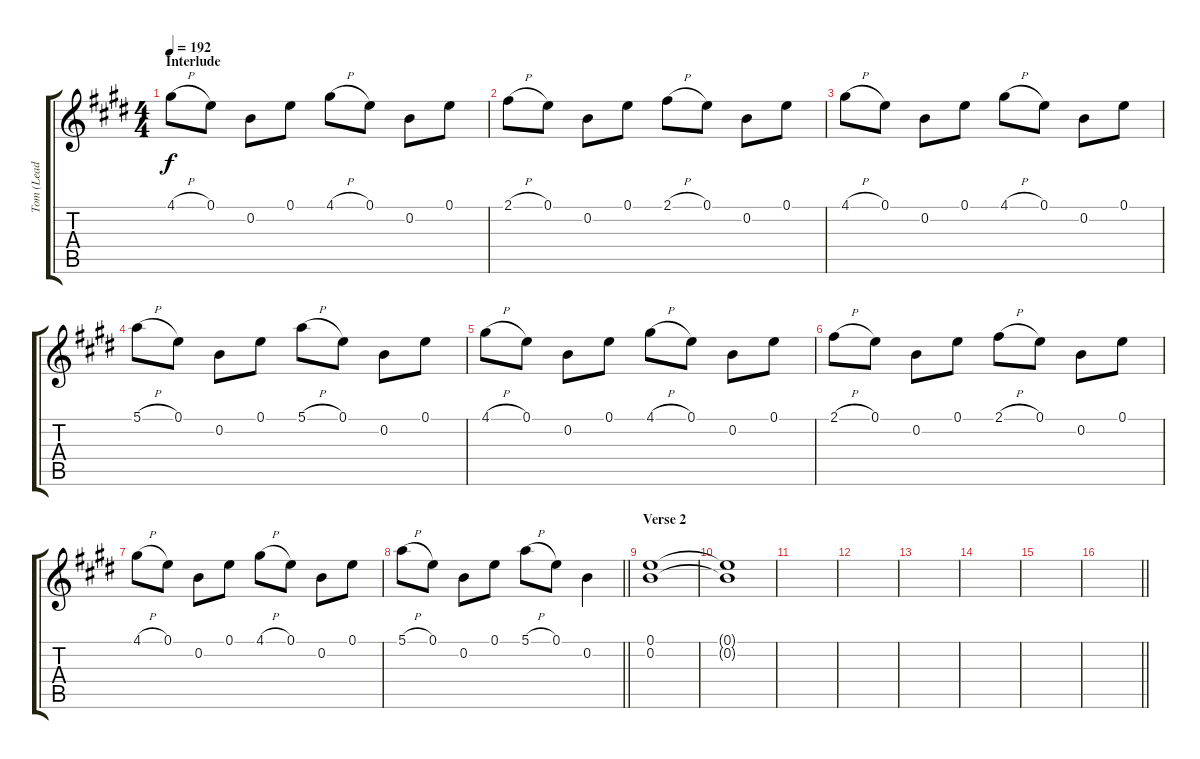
\track ("Tom (Lead Guitar)" "Tom (Lead ") {instrument distortionguitar}
\staff {score tabs}
\tuning (E4 B3 G3 D3 A2 E2) {hide}
\ts (4 4)
\section ("" "Interlude")
\tempo 192
\clef g2
\ks e
4.1{h}.8{dy f} 0.1.8 0.2.8 0.1.8 4.1{h}.8 0.1.8 0.2.8 0.1.8 |
2.1{h}.8 0.1.8 0.2.8 0.1.8 2.1{h}.8 0.1.8 0.2.8 0.1.8 |
4.1{h}.8 0.1.8 0.2.8 0.1.8 4.1{h}.8 0.1.8 0.2.8 0.1.8 |
5.1{h}.8 0.1.8 0.2.8 0.1.8 5.1{h}.8 0.1.8 0.2.8 0.1.8 |
4.1{h}.8 0.1.8 0.2.8 0.1.8 4.1{h}.8 0.1.8 0.2.8 0.1.8 |
2.1{h}.8 0.1.8 0.2.8 0.1.8 2.1{h}.8 0.1.8 0.2.8 0.1.8 |
4.1{h}.8 0.1.8 0.2.8 0.1.8 4.1{h}.8 0.1.8 0.2.8 0.1.8 |
\barLineRight lightlight
5.1{h}.8 0.1.8 0.2.8 0.1.8 5.1{h}.8 0.1.8 0.2.4 |
\section ("" "Verse 2")
(0.1 0.2).1 |
(0.1{t} 0.2{t}).1 |
|
|
|
|
|
\barLineRight lightlight
